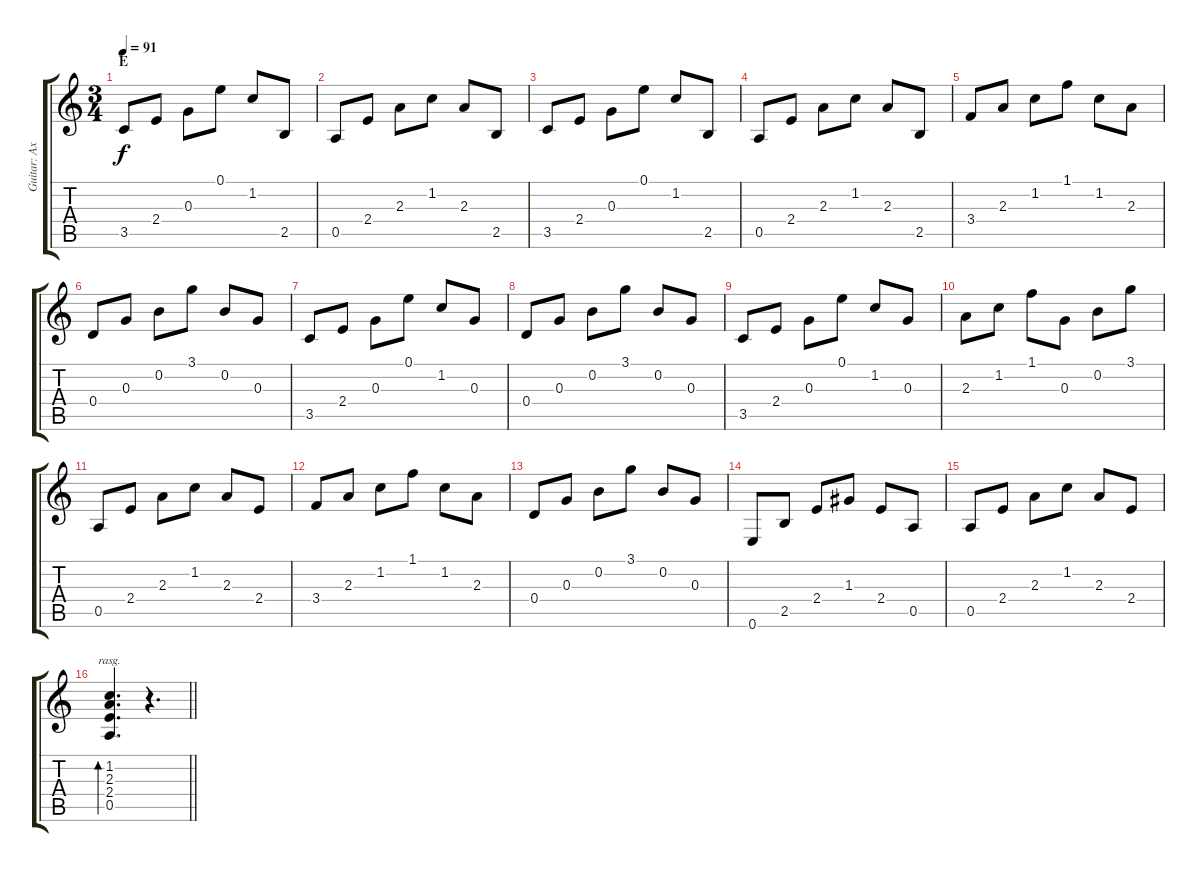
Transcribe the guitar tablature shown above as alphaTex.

\track ("Guitar: Axel" "Guitar: Ax") {instrument acousticguitarsteel}
\staff {score tabs}
\tuning (E4 B3 G3 D3 A2 E2) {hide}
\ts (3 4)
\section ("" "E")
\tempo 91
\clef g2
\ks c
3.5.8{dy f} 2.4.8 0.3.8 0.1.8 1.2.8 2.5.8 |
0.5.8 2.4.8 2.3.8 1.2.8 2.3.8 2.5.8 |
3.5.8 2.4.8 0.3.8 0.1.8 1.2.8 2.5.8 |
0.5.8 2.4.8 2.3.8 1.2.8 2.3.8 2.5.8 |
3.4.8 2.3.8 1.2.8 1.1.8 1.2.8 2.3.8 |
0.4.8 0.3.8 0.2.8 3.1.8 0.2.8 0.3.8 |
3.5.8 2.4.8 0.3.8 0.1.8 1.2.8 0.3.8 |
0.4.8 0.3.8 0.2.8 3.1.8 0.2.8 0.3.8 |
3.5.8 2.4.8 0.3.8 0.1.8 1.2.8 0.3.8 |
2.3.8 1.2.8 1.1.8 0.3.8 0.2.8 3.1.8 |
0.5.8 2.4.8 2.3.8 1.2.8 2.3.8 2.4.8 |
3.4.8 2.3.8 1.2.8 1.1.8 1.2.8 2.3.8 |
0.4.8 0.3.8 0.2.8 3.1.8 0.2.8 0.3.8 |
0.6.8 2.5.8 2.4.8 1.3.8 2.4.8 0.5.8 |
0.5.8 2.4.8 2.3.8 1.2.8 2.3.8 2.4.8 |
\barLineRight lightlight
(1.2 2.3 2.4 0.5).4{d bd 480 rasg ii} r.4{d}
